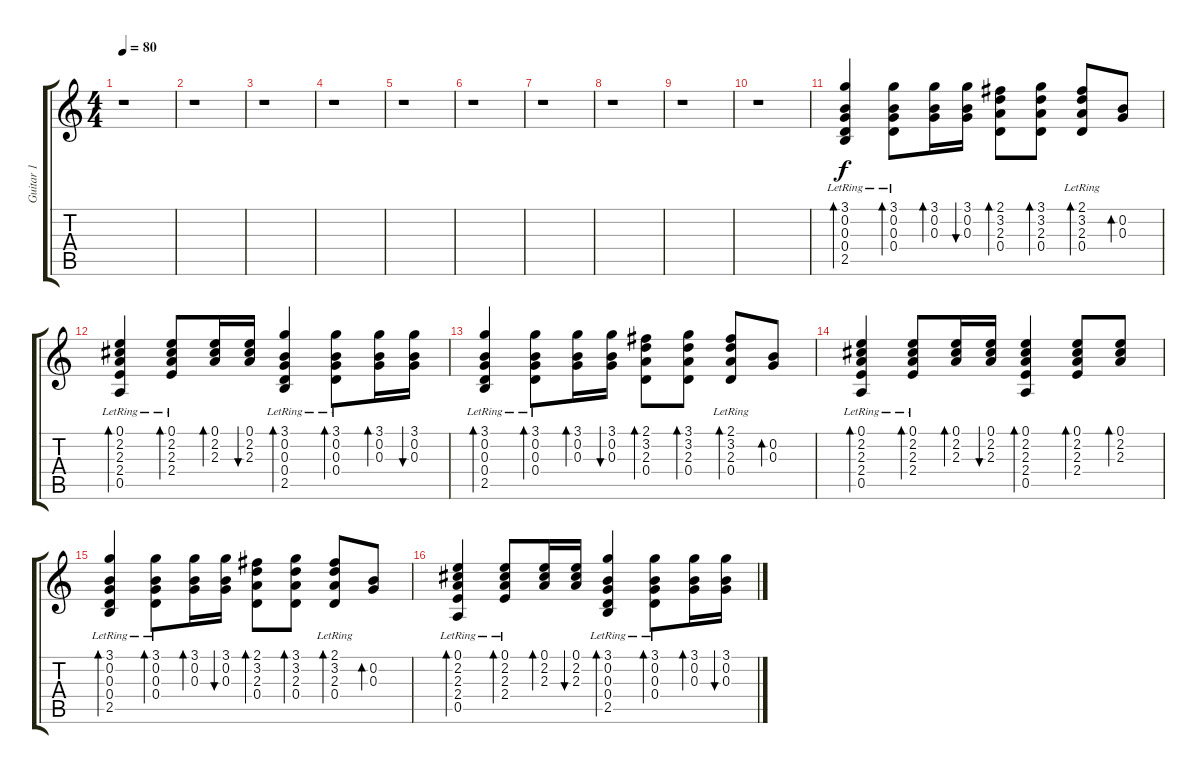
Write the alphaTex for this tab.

\track ("Guitar 1" "Guitar 1") {instrument acousticguitarsteel}
\staff {score tabs}
\tuning (E4 B3 G3 D3 A2 E2) {hide}
\ts (4 4)
\tempo 80
\clef g2
\ks c
r.1{dy f instrument acousticguitarsteel} |
r.1 |
r.1 |
r.1 |
r.1 |
r.1 |
r.1 |
r.1 |
r.1 |
r.1 |
(3.1 0.2 0.3 0.4 2.5{lr}).4{bd 60} (3.1 0.2 0.3 0.4{lr}).8{bd 60} (3.1 0.2 0.3).16{bd 60} (3.1 0.2 0.3).16{bu 60} (2.1 3.2 2.3 0.4).8{bd 60} (3.1 3.2 2.3 0.4).8{bd 60} (2.1{lr} 3.2 2.3 0.4{lr}).8{bd 60} (0.2 0.3).8{bd 60} |
(0.1 2.2 2.3 2.4 0.5{lr}).4{bd 60} (0.1 2.2 2.3 2.4{lr}).8{bd 60} (0.1 2.2 2.3).16{bd 60} (0.1 2.2 2.3).16{bu 60} (3.1 0.2 0.3 0.4 2.5{lr}).4{bd 60} (3.1 0.2 0.3 0.4{lr}).8{bd 60} (3.1 0.2 0.3).16{bd 60} (3.1 0.2 0.3).16{bu 60} |
(3.1 0.2 0.3 0.4 2.5{lr}).4{bd 60} (3.1 0.2 0.3 0.4{lr}).8{bd 60} (3.1 0.2 0.3).16{bd 60} (3.1 0.2 0.3).16{bu 60} (2.1 3.2 2.3 0.4).8{bd 60} (3.1 3.2 2.3 0.4).8{bd 60} (2.1{lr} 3.2 2.3 0.4{lr}).8{bd 60} (0.2 0.3).8{bd 60} |
(0.1 2.2 2.3 2.4 0.5{lr}).4{bd 60} (0.1 2.2 2.3 2.4{lr}).8{bd 60} (0.1 2.2 2.3).16{bd 60} (0.1 2.2 2.3).16{bu 60} (0.1 2.2 2.3 2.4 0.5).4{bd 60} (0.1 2.2 2.3 2.4).8{bd 60} (0.1 2.2 2.3).8{bd 60} |
(3.1 0.2 0.3 0.4 2.5{lr}).4{bd 60} (3.1 0.2 0.3 0.4{lr}).8{bd 60} (3.1 0.2 0.3).16{bd 60} (3.1 0.2 0.3).16{bu 60} (2.1 3.2 2.3 0.4).8{bd 60} (3.1 3.2 2.3 0.4).8{bd 60} (2.1{lr} 3.2 2.3 0.4{lr}).8{bd 60} (0.2 0.3).8{bd 60} |
(0.1 2.2 2.3 2.4 0.5{lr}).4{bd 60} (0.1 2.2 2.3 2.4{lr}).8{bd 60} (0.1 2.2 2.3).16{bd 60} (0.1 2.2 2.3).16{bu 60} (3.1 0.2 0.3 0.4 2.5{lr}).4{bd 60} (3.1 0.2 0.3 0.4{lr}).8{bd 60} (3.1 0.2 0.3).16{bd 60} (3.1 0.2 0.3).16{bu 60}
